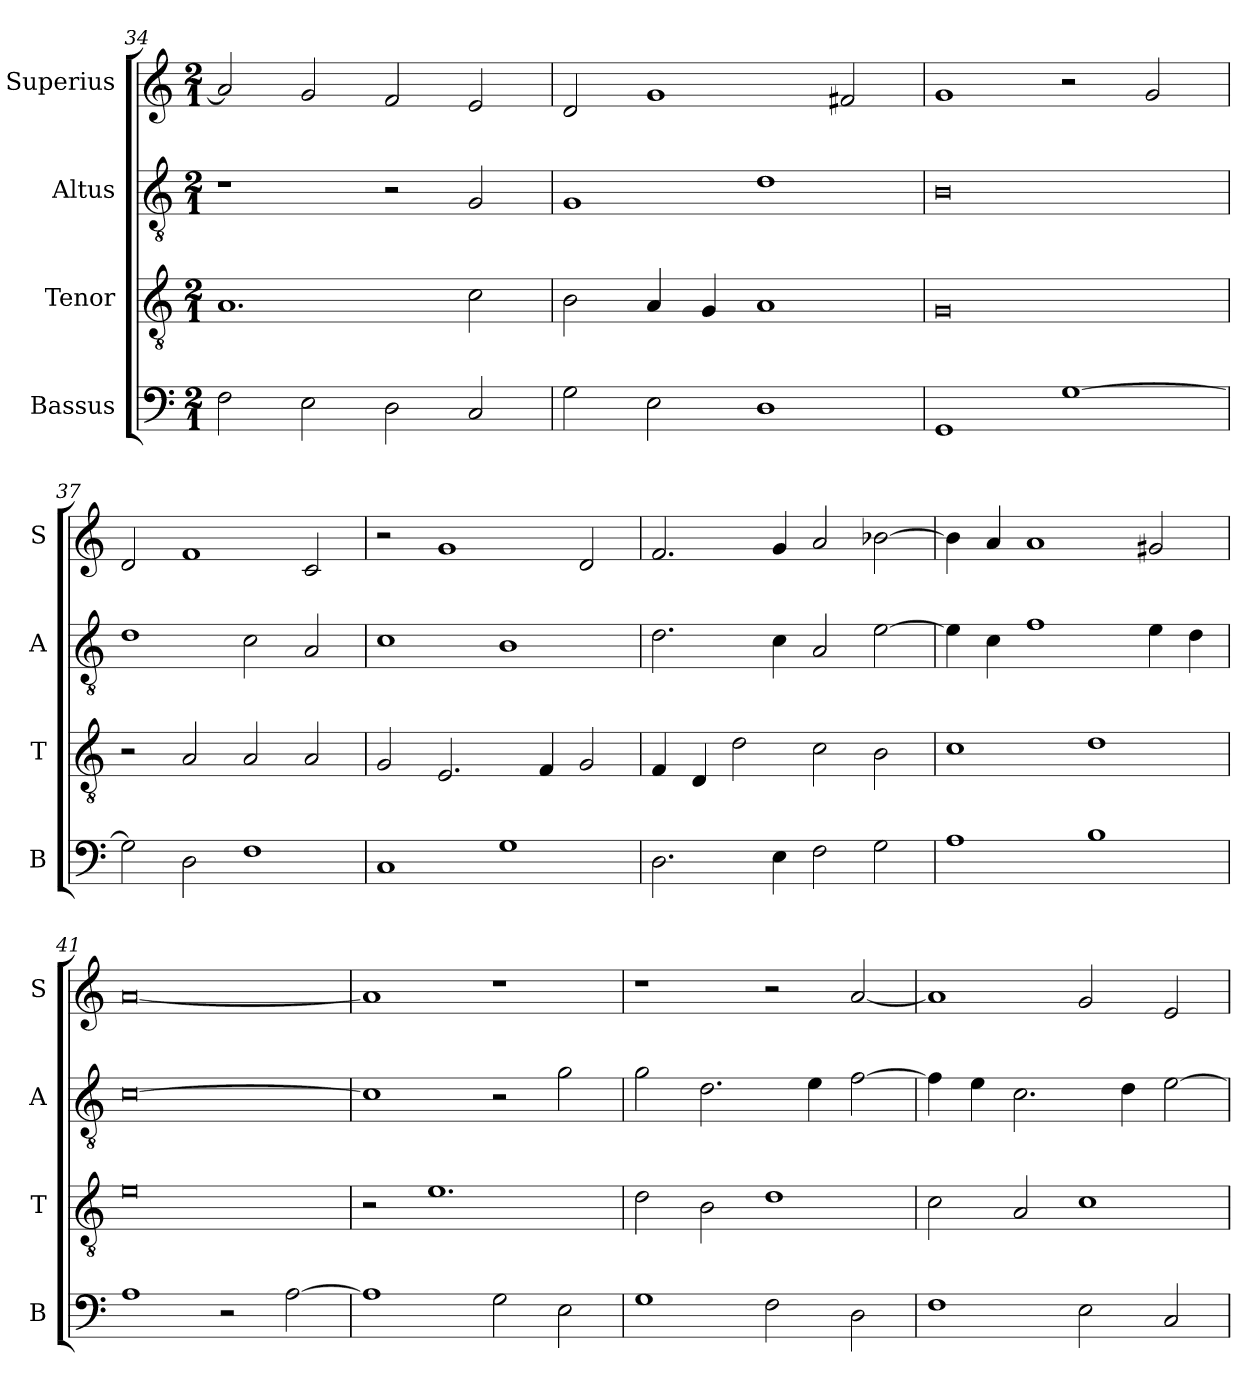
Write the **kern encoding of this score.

**kern	**kern	**kern	**kern
*part4	*part3	*part2	*part1
*staff4	*staff3	*staff2	*staff1
*I"Bassus	*I"Tenor	*I"Altus	*I"Superius
*I'B	*I'T	*I'A	*I'S
*clefF4	*clefGv2	*clefGv2	*clefG2
*k[]	*k[]	*k[]	*k[]
*C:	*C:	*C:	*C:
*M2/1	*M2/1	*M2/1	*M2/1
=34	=34	=34	=34
2F	1.A	1r	2a]
2E	.	.	2g
2D	.	2r	2f
2C	2c	2G	2e
=35	=35	=35	=35
2G	2B	1G	2d
2E	4A	.	1g
.	4G	.	.
1D	1A	1d	.
.	.	.	2f#X
=36	=36	=36	=36
1GG	0G	0B	1g
[1G	.	.	2r
.	.	.	2g
=37	=37	=37	=37
2G]	2r	1d	2d
2D	2A	.	1f
1F	2A	2c	.
.	2A	2A	2c
=38	=38	=38	=38
1C	2G	1c	2r
.	2.E	.	1g
1G	.	1B	.
.	4F	.	.
.	2G	.	2d
=39	=39	=39	=39
2.D	4F	2.d	2.f
.	4D	.	.
.	2d	.	.
4E	.	4c	4g
2F	2c	2A	2a
2G	2B	[2e	[2b-X
=40	=40	=40	=40
1A	1c	4e]	4b-]
.	.	4c	4a
.	.	1f	1a
1B	1d	.	.
.	.	4e	2g#X
.	.	4d	.
=41	=41	=41	=41
1A	0e	[0c	[0a
2r	.	.	.
[2A	.	.	.
=42	=42	=42	=42
1A]	2r	1c]	1a]
.	1.e	.	.
2G	.	2r	1r
2E	.	2g	.
=43	=43	=43	=43
1G	2d	2g	1r
.	2B	2.d	.
2F	1d	.	2r
.	.	4e	.
2D	.	[2f	[2a
=44	=44	=44	=44
1F	2c	4f]	1a]
.	.	4e	.
.	2A	2.c	.
2E	1c	.	2g
.	.	4d	.
2C	.	[2e	2e
=	=	=	=
*-	*-	*-	*-
